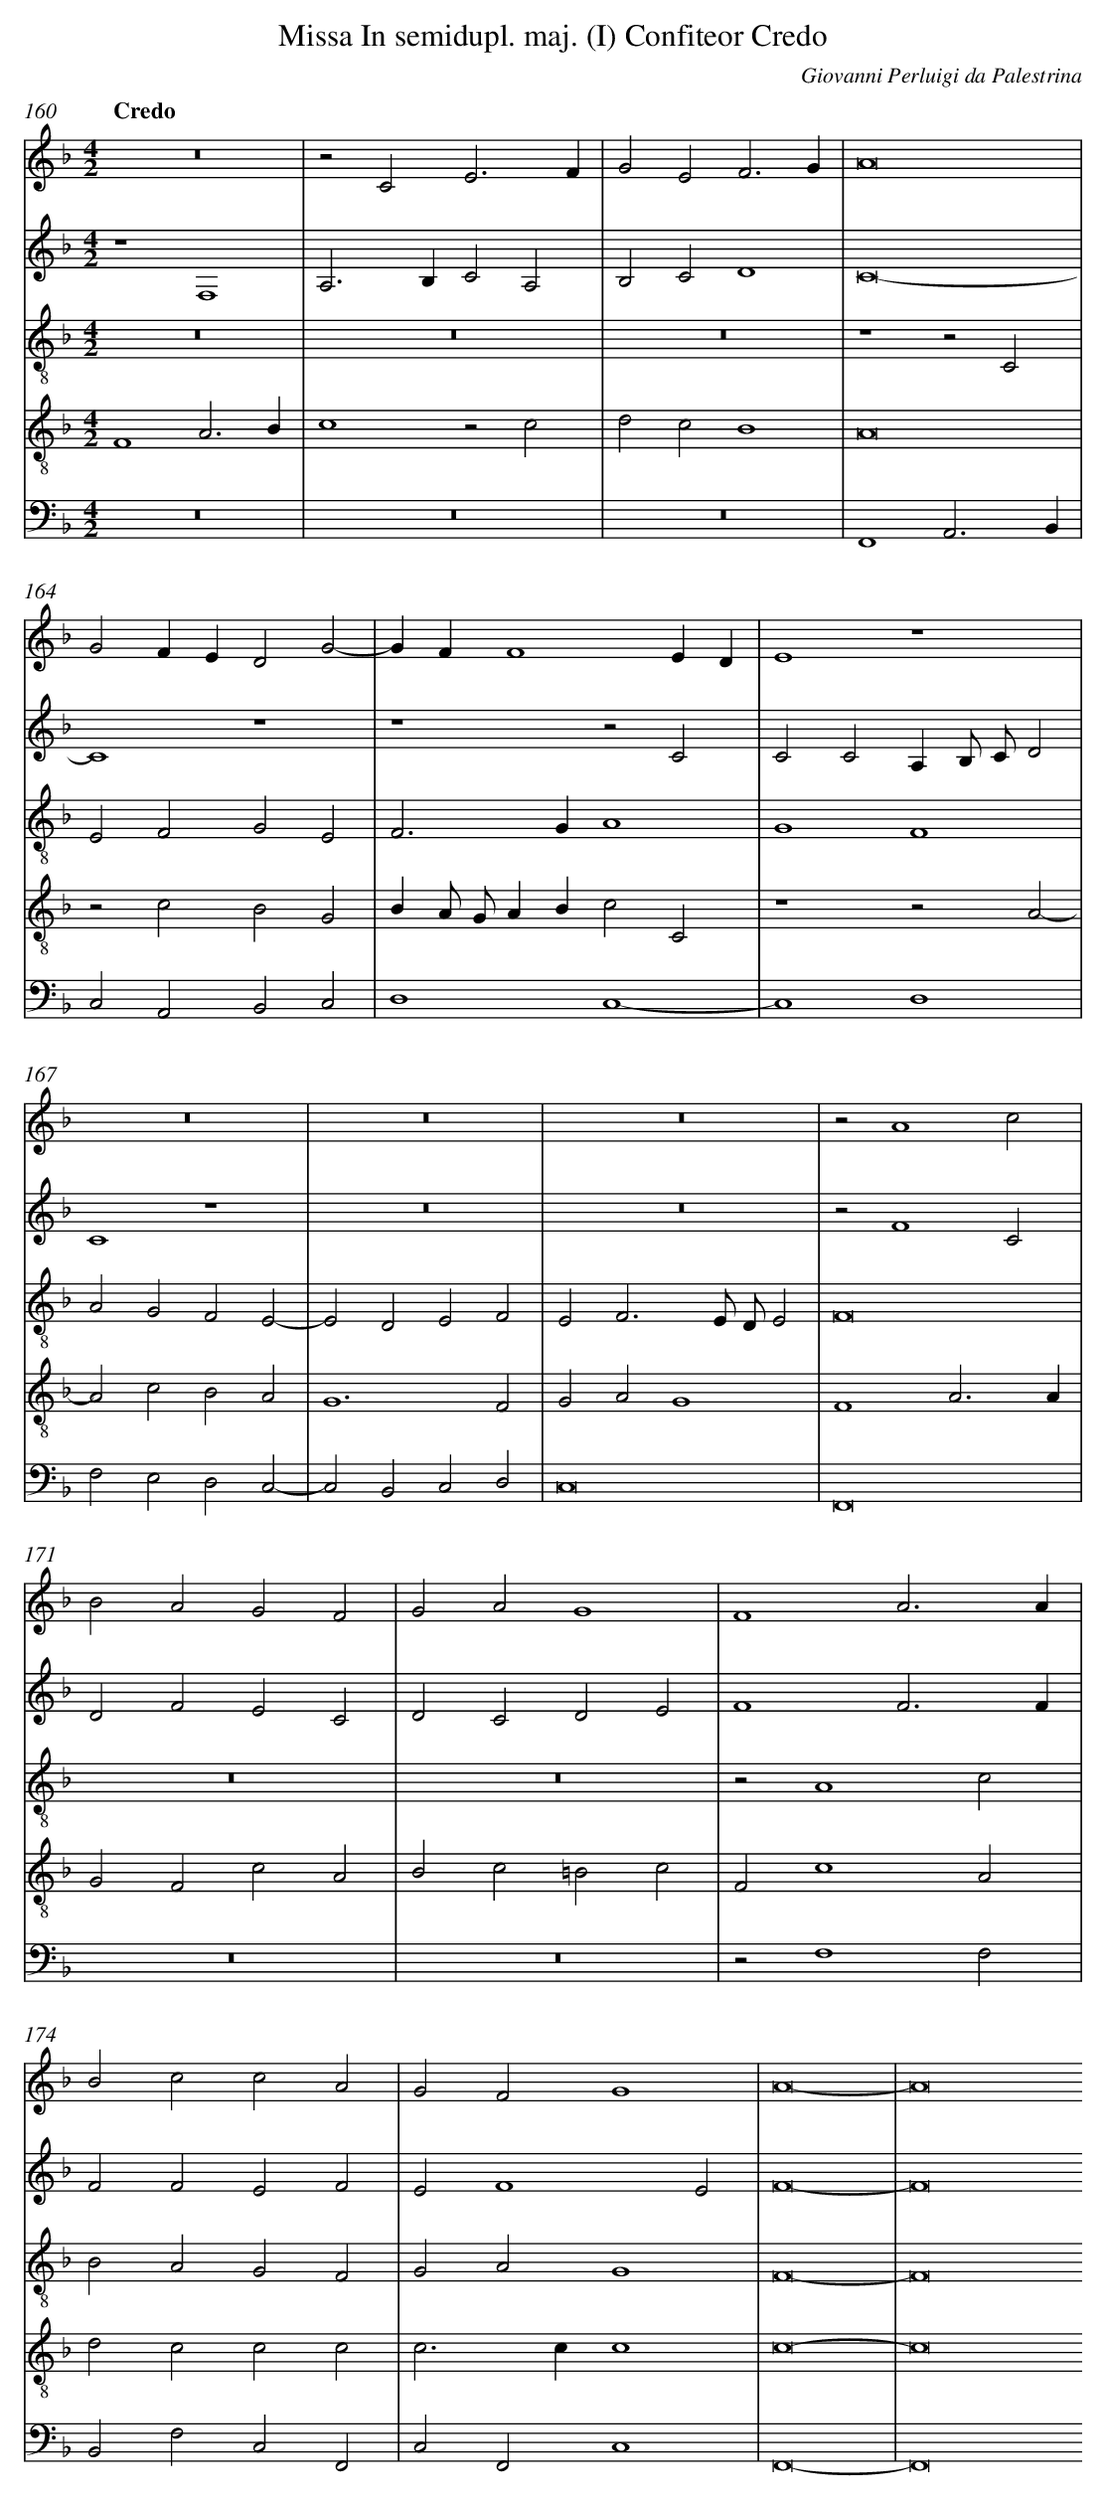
X:1
T: Missa In semidupl. maj. (I) Confiteor Credo
C: Giovanni Perluigi da Palestrina
L: 1/4
M: 4/2
Q: "Credo"
V: 1 clef=treble
V: 2 clef=treble
V: 3 clef=treble-8
V: 4 clef=treble-8
V: 5 clef=bass
K: F
[V:1] z8 |
[V:2] z4F,4 |
[V:3] z8 |
[V:4] F4A3B |
[V:5] z8 |
[V:1] z2C2E3F |
[V:2] A,2>B,2C2A,2 |
[V:3] z8 |
[V:4] c4z2c2 |
[V:5] z8 |
[V:1] G2E2F3G |
[V:2] B,2C2D4 |
[V:3] z8 |
[V:4] d2c2B4 |
[V:5] z8 |
[V:1] A8 |
[V:2] C8- |
[V:3] z4z2C2 |
[V:4] A8 |
[V:5] F,,4A,,3B,, |
[V:1] G2FED2G2- |
[V:2] C4z4 |
[V:3] E2F2G2E2 |
[V:4] z2c2B2G2 |
[V:5] C,2A,,2B,,2C,2 |
[V:1] GFF4ED |
[V:2] z4z2C2 |
[V:3] F2>G2A4 |
[V:4] BA/ G/ABc2C2 |
[V:5] D,4C,4- |
[V:1] E4z4 |
[V:2] C2C2A,B,/ C/D2 |
[V:3] G4F4 |
[V:4] z4z2A2- |
[V:5] C,4D,4 |
[V:1] z8 |
[V:2] C4z4 |
[V:3] A2G2F2E2- |
[V:4] A2c2B2A2 |
[V:5] F,2E,2D,2C,2- |
[V:1] z8 |
[V:2] z8 |
[V:3] E2D2E2F2 |
[V:4] G6F2 |
[V:5] C,2B,,2C,2D,2 |
[V:1] z8 |
[V:2] z8 |
[V:3] E2F3E/ D/E2 |
[V:4] G2A2G4 |
[V:5] C,8 |
[V:1] z2A4c2 |
[V:2] z2F4C2 |
[V:3] F8 |
[V:4] F4A3A |
[V:5] F,,8 |
[V:1] B2A2G2F2 |
[V:2] D2F2E2C2 |
[V:3] z8 |
[V:4] G2F2c2A2 |
[V:5] z8 |
[V:1] G2A2G4 |
[V:2] D2C2D2E2 |
[V:3] z8 |
[V:4] B2c2=B2c2 |
[V:5] z8 |
[V:1] F4A3A |
[V:2] F4F3F |
[V:3] z2A4c2 |
[V:4] F2c4A2 |
[V:5] z2F,4F,2 |
[V:1] B2c2c2A2 |
[V:2] F2F2E2F2 |
[V:3] B2A2G2F2 |
[V:4] d2c2c2c2 |
[V:5] B,,2F,2C,2F,,2 |
[V:1] G2F2G4 |
[V:2] E2F4E2 |
[V:3] G2A2G4 |
[V:4] c2>c2c4 |
[V:5] C,2F,,2C,4 |
[V:1] A8- |
[V:2] F8- |
[V:3] F8- |
[V:4] c8- |
[V:5] F,,8- |
[V:1] A8
[V:2] F8
[V:3] F8
[V:4] c8
[V:5] F,,8
